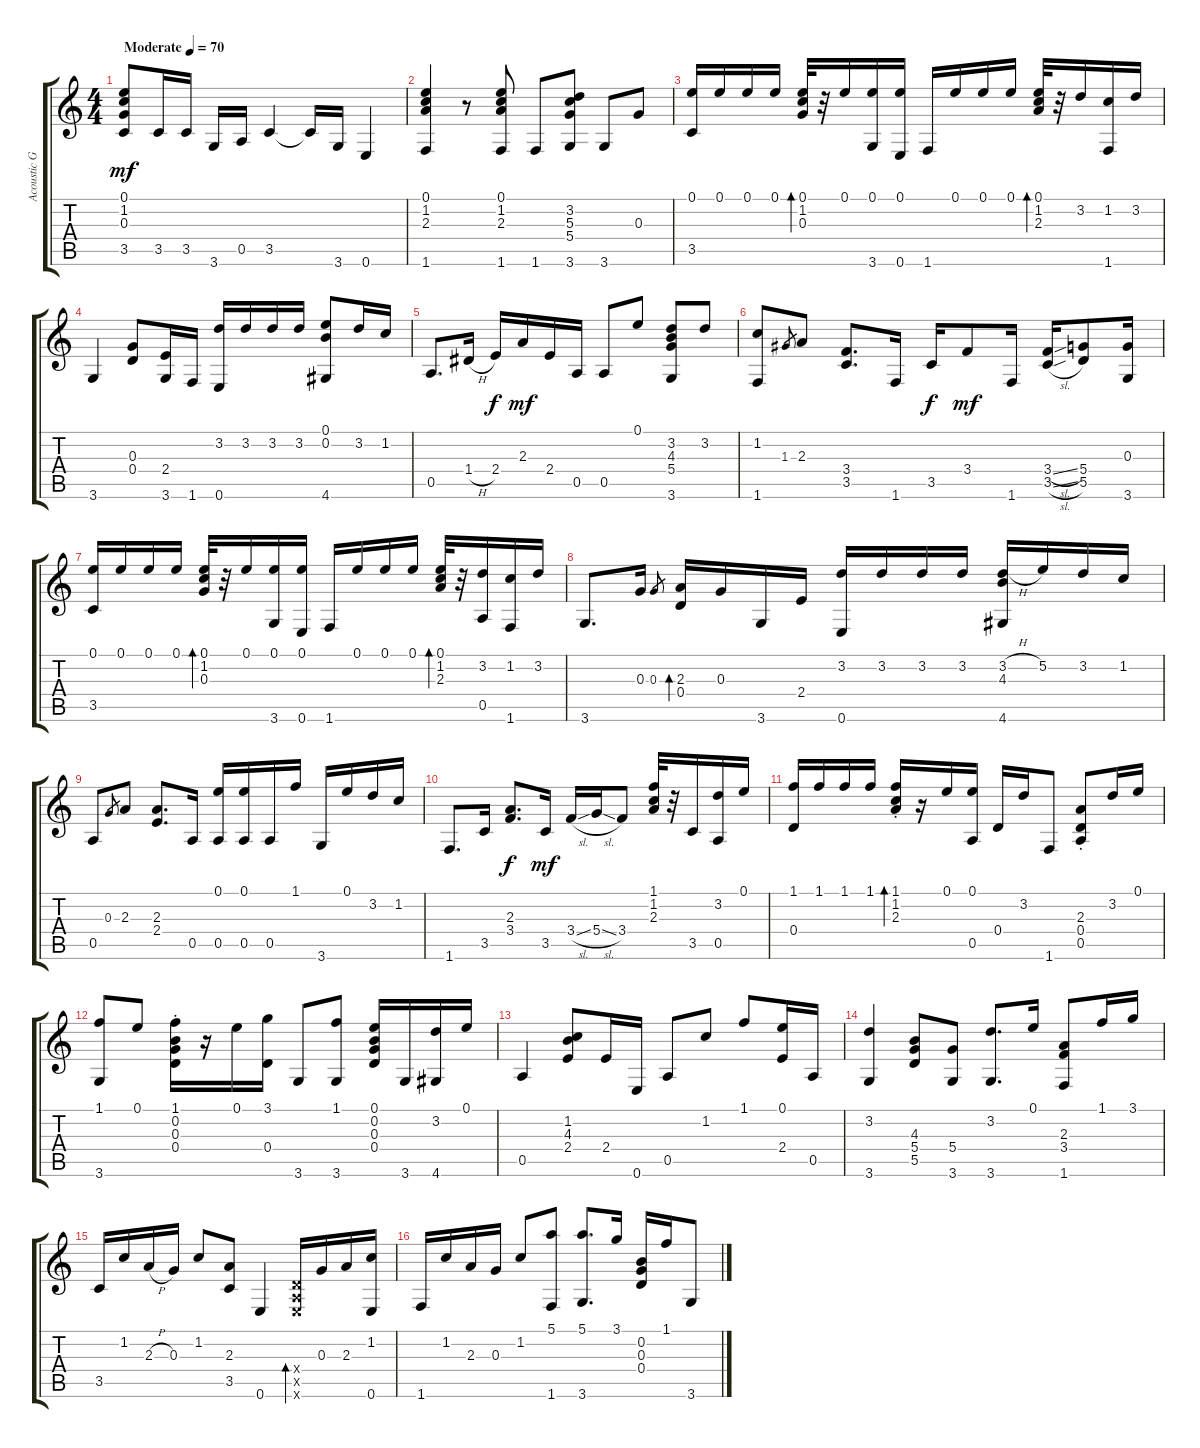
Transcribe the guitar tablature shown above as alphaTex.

\track ("Acoustic Guitar" "Acoustic G") {instrument acousticguitarnylon}
\staff {score tabs}
\tuning (E4 B3 G3 D3 A2 E2) {hide}
\ts (4 4)
\tempo (70 "Moderate")
\clef g2
\ks c
(0.1 1.2 0.3 3.5).8{dy mf instrument acousticguitarnylon} 3.5.16 3.5.16 3.6.16 0.5.16 3.5.4 3.5{t}.16 3.6.16 0.6.4 |
(0.1 1.2 2.3 1.6).4 r.8 (0.1 1.2 2.3 1.6).8 1.6.8 (3.2 5.3 5.4 3.6).8 3.6.8 0.3.8 |
(0.1 3.5).16 0.1.16 0.1.16 0.1.16 (0.1 1.2 0.3).32{bd 30} r.32 0.1.16 (0.1 3.6).16 (0.1 0.6).16 1.6.16 0.1.16 0.1.16 0.1.16 (0.1 1.2 2.3).32{bd 30} r.32 3.2.16 (1.2 1.6).16 3.2.16 |
3.6.4 (0.3 0.4).8 (2.4 3.6).16 1.6.16 (3.2 0.6).16 3.2.16 3.2.16 3.2.16 (0.1 0.2 4.6).8 3.2.16 1.2.16 |
0.5.8{d} 1.4{h}.16 2.4.16{dy f} 2.3.16{dy mf} 2.4.16 0.5.16 0.5.8 0.1.8 (3.2 4.3 5.4 3.6).8 3.2.8 |
(1.2 1.6).8 1.3.8{gr} 2.3.8 (3.4 3.5).8{d} 1.6.16 3.5.16{dy f} 3.4.8{dy mf} 1.6.16 (3.4{sl} 3.5{sl}).16 (5.4 5.5).8 (0.3 3.6).16 |
(0.1 3.5).16 0.1.16 0.1.16 0.1.16 (0.1 1.2 0.3).32{bd 30} r.32 0.1.16 (0.1 3.6).16 (0.1 0.6).16 1.6.16 0.1.16 0.1.16 0.1.16 (0.1 1.2 2.3).32{bd 30} r.32 (3.2 0.5).16 (1.2 1.6).16 3.2.16 |
3.6.8{d} 0.3.16 0.3.8{gr} (2.3 0.4).16{bd 30} 0.3.16 3.6.16 2.4.16 (3.2 0.6).16 3.2.16 3.2.16 3.2.16 (3.2{h} 4.3 4.6).16 5.2.16 3.2.16 1.2.16 |
0.5.8 0.3.8{gr} 2.3.8 (2.3 2.4).8{d} 0.5.16 (0.1 0.5).16 (0.1 0.5).16 0.5.16 1.1.16 3.6.16 0.1.16 3.2.16 1.2.16 |
1.6.8{d} 3.5.16 (2.3 3.4).8{d dy f} 3.5.16{dy mf} 3.4{sl}.16 5.4{sl}.16 3.4.8 (1.1 1.2 2.3).32 r.32 3.5.16 (3.2 0.5).16 0.1.16 |
(1.1 0.4).16 1.1.16 1.1.16 1.1.16 (1.1{st} 1.2{st} 2.3{st}).16{bd 30} r.16 0.1.16 (0.1 0.5).16 0.4.16 3.2.16 1.6.8 (2.3{st} 0.4{st} 0.5{st}).8 3.2.16 0.1.16 |
(1.1 3.6).8 0.1.8 (1.1{st} 0.2{st} 0.3{st} 0.4{st}).16 r.16 0.1.16 (3.1 0.4).16 3.6.8 (1.1 3.6).8 (0.1 0.2 0.3 0.4).16 3.6.16 (3.2 4.6).16 0.1.16 |
0.5.4 (1.2 4.3 2.4).8 2.4.16 0.6.16 0.5.8 1.2.8 1.1.8 (0.1 2.4).16 0.5.16 |
(3.2 3.6).4 (4.3 5.4 5.5).8 (5.4 3.6).8 (3.2 3.6).8{d} 0.1.16 (2.3 3.4 1.6).8 1.1.16 3.1.16 |
3.5.16 1.2.16 2.3{h}.16 0.3.16 1.2.8 (2.3 3.5).8 0.6.4 (0.4{x} 0.5{x} 0.6{x}).16{bd 30} 0.3.16 2.3.16 (1.2 0.6).16 |
1.6.16 1.2.16 2.3.16 0.3.16 1.2.8 (5.1 1.6).8 (5.1 3.6).8{d} 3.1.16 (0.2 0.3 0.4).16 1.1.16 3.6.8
